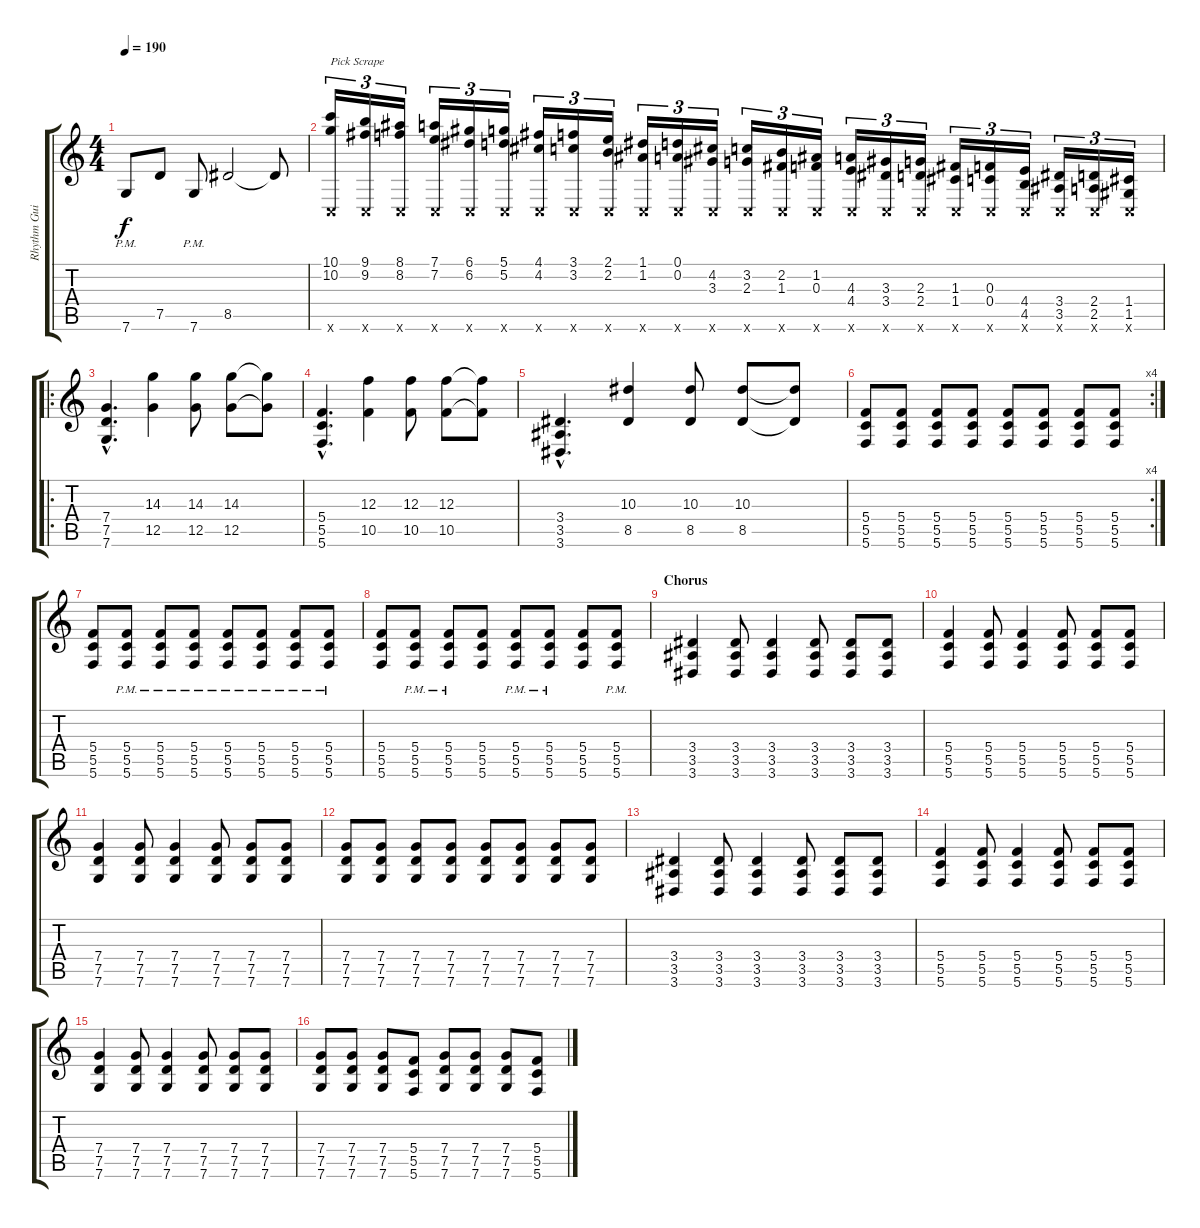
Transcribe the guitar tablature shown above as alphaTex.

\track ("Rhythm Guitar" "Rhythm Gui") {instrument distortionguitar}
\staff {score tabs}
\tuning (D4 A3 F3 C3 G2 C2) {hide}
\ts (4 4)
\tempo 190
\clef g2
\ks c
7.6{pm}.8{dy f} 7.5.8 7.6{pm}.8 8.5.2 8.5{t}.8 |
(10.1 10.2 0.6{x}).16{tu (3 2) txt "Pick Scrape" instrument guitarfretnoise} (9.1 9.2 0.6{x}).16{tu (3 2)} (8.1 8.2 0.6{x}).16{tu (3 2)} (7.1 7.2 0.6{x}).16{tu (3 2)} (6.1 6.2 0.6{x}).16{tu (3 2)} (5.1 5.2 0.6{x}).16{tu (3 2)} (4.1 4.2 0.6{x}).16{tu (3 2)} (3.1 3.2 0.6{x}).16{tu (3 2)} (2.1 2.2 0.6{x}).16{tu (3 2)} (1.1 1.2 0.6{x}).16{tu (3 2)} (0.1 0.2 0.6{x}).16{tu (3 2)} (4.2 3.3 0.6{x}).16{tu (3 2)} (3.2 2.3 0.6{x}).16{tu (3 2)} (2.2 1.3 0.6{x}).16{tu (3 2)} (1.2 0.3 0.6{x}).16{tu (3 2)} (4.3 4.4 0.6{x}).16{tu (3 2)} (3.3 3.4 0.6{x}).16{tu (3 2)} (2.3 2.4 0.6{x}).16{tu (3 2)} (1.3 1.4 0.6{x}).16{tu (3 2)} (0.3 0.4 0.6{x}).16{tu (3 2)} (4.4 4.5 0.6{x}).16{tu (3 2)} (3.4 3.5 0.6{x}).16{tu (3 2)} (2.4 2.5 0.6{x}).16{tu (3 2)} (1.4 1.5 0.6{x}).16{tu (3 2)} |
\ro
(7.4{hac} 7.5{hac} 7.6{hac}).4{d instrument distortionguitar} (14.3 12.5).4 (14.3 12.5).8 (14.3 12.5).8 (14.3{t} 12.5{t}).8 |
(5.4{hac} 5.5{hac} 5.6{hac}).4{d} (12.3 10.5).4 (12.3 10.5).8 (12.3 10.5).8 (12.3{t} 10.5{t}).8 |
(3.4{hac} 3.5{hac} 3.6{hac}).4{d} (10.3 8.5).4 (10.3 8.5).8 (10.3 8.5).8 (10.3{t} 8.5{t}).8 |
\rc 4
(5.4 5.5 5.6).8 (5.4 5.5 5.6).8 (5.4 5.5 5.6).8 (5.4 5.5 5.6).8 (5.4 5.5 5.6).8 (5.4 5.5 5.6).8 (5.4 5.5 5.6).8 (5.4 5.5 5.6).8 |
(5.4 5.5 5.6).8 (5.4{pm} 5.5{pm} 5.6{pm}).8 (5.4{pm} 5.5{pm} 5.6{pm}).8 (5.4{pm} 5.5{pm} 5.6{pm}).8 (5.4{pm} 5.5{pm} 5.6{pm}).8 (5.4{pm} 5.5{pm} 5.6{pm}).8 (5.4{pm} 5.5{pm} 5.6{pm}).8 (5.4{pm} 5.5{pm} 5.6{pm}).8 |
(5.4 5.5 5.6).8 (5.4{pm} 5.5{pm} 5.6{pm}).8 (5.4{pm} 5.5{pm} 5.6{pm}).8 (5.4 5.5 5.6).8 (5.4{pm} 5.5{pm} 5.6{pm}).8 (5.4{pm} 5.5{pm} 5.6{pm}).8 (5.4 5.5 5.6).8 (5.4{pm} 5.5{pm} 5.6{pm}).8 |
\section ("" "Chorus")
(3.4 3.5 3.6).4 (3.4 3.5 3.6).8 (3.4 3.5 3.6).4 (3.4 3.5 3.6).8 (3.4 3.5 3.6).8 (3.4 3.5 3.6).8 |
(5.4 5.5 5.6).4 (5.4 5.5 5.6).8 (5.4 5.5 5.6).4 (5.4 5.5 5.6).8 (5.4 5.5 5.6).8 (5.4 5.5 5.6).8 |
(7.4 7.5 7.6).4 (7.4 7.5 7.6).8 (7.4 7.5 7.6).4 (7.4 7.5 7.6).8 (7.4 7.5 7.6).8 (7.4 7.5 7.6).8 |
(7.4 7.5 7.6).8 (7.4 7.5 7.6).8 (7.4 7.5 7.6).8 (7.4 7.5 7.6).8 (7.4 7.5 7.6).8 (7.4 7.5 7.6).8 (7.4 7.5 7.6).8 (7.4 7.5 7.6).8 |
(3.4 3.5 3.6).4 (3.4 3.5 3.6).8 (3.4 3.5 3.6).4 (3.4 3.5 3.6).8 (3.4 3.5 3.6).8 (3.4 3.5 3.6).8 |
(5.4 5.5 5.6).4 (5.4 5.5 5.6).8 (5.4 5.5 5.6).4 (5.4 5.5 5.6).8 (5.4 5.5 5.6).8 (5.4 5.5 5.6).8 |
(7.4 7.5 7.6).4 (7.4 7.5 7.6).8 (7.4 7.5 7.6).4 (7.4 7.5 7.6).8 (7.4 7.5 7.6).8 (7.4 7.5 7.6).8 |
(7.4 7.5 7.6).8 (7.4 7.5 7.6).8 (7.4 7.5 7.6).8 (5.4 5.5 5.6).8 (7.4 7.5 7.6).8 (7.4 7.5 7.6).8 (7.4 7.5 7.6).8 (5.4 5.5 5.6).8
